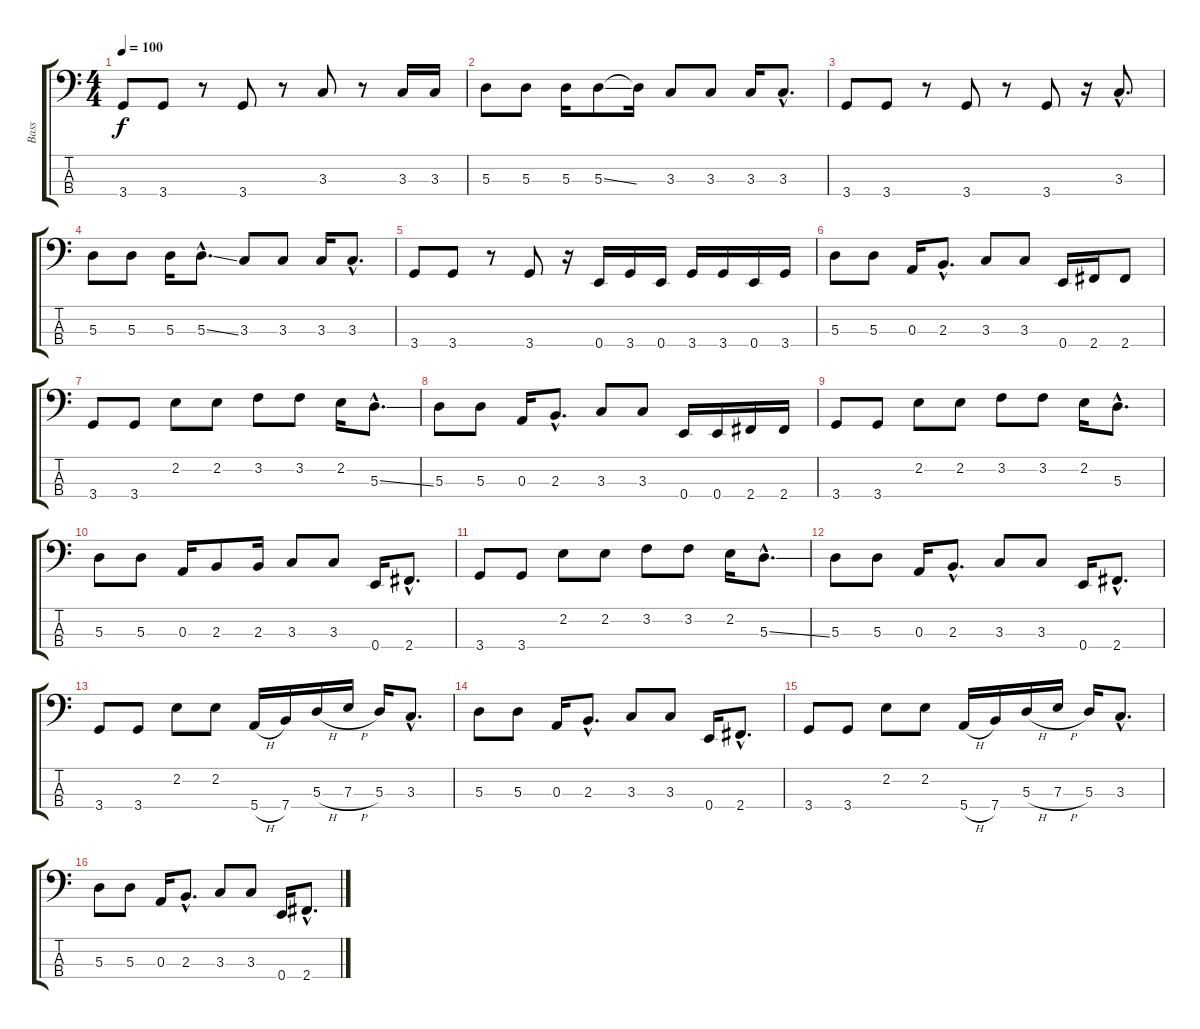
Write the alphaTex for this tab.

\track ("Bass" "Bass") {instrument electricbassfinger}
\staff {score tabs}
\tuning (G2 D2 A1 E1) {hide}
\ts (4 4)
\tempo 100
\clef f4
\ks c
3.4.8{dy f} 3.4.8 r.8 3.4.8 r.8 3.3.8 r.8 3.3.16 3.3.16 |
5.3.8 5.3.8 5.3.16 5.3{ss}.8 5.3{t}.16 3.3.8 3.3.8 3.3.16 3.3{hac}.8{d} |
3.4.8 3.4.8 r.8 3.4.8 r.8 3.4.8 r.16 3.3{hac}.8{d} |
5.3.8 5.3.8 5.3.16 5.3{ss hac}.8{d} 3.3.8 3.3.8 3.3.16 3.3{hac}.8{d} |
3.4.8 3.4.8 r.8 3.4.8 r.16 0.4.16 3.4.16 0.4.16 3.4.16 3.4.16 0.4.16 3.4.16 |
5.3.8 5.3.8 0.3.16 2.3{hac}.8{d} 3.3.8 3.3.8 0.4.16 2.4.16 2.4.8 |
3.4.8 3.4.8 2.2.8 2.2.8 3.2.8 3.2.8 2.2.16 5.3{ss hac}.8{d} |
5.3.8 5.3.8 0.3.16 2.3{hac}.8{d} 3.3.8 3.3.8 0.4.16 0.4.16 2.4.16 2.4.16 |
3.4.8 3.4.8 2.2.8 2.2.8 3.2.8 3.2.8 2.2.16 5.3{hac}.8{d} |
5.3.8 5.3.8 0.3.16 2.3.8 2.3.16 3.3.8 3.3.8 0.4.16 2.4{hac}.8{d} |
3.4.8 3.4.8 2.2.8 2.2.8 3.2.8 3.2.8 2.2.16 5.3{ss hac}.8{d} |
5.3.8 5.3.8 0.3.16 2.3{hac}.8{d} 3.3.8 3.3.8 0.4.16 2.4{hac}.8{d} |
3.4.8 3.4.8 2.2.8 2.2.8 5.4{h}.16 7.4.16 5.3{h}.16 7.3{h}.16 5.3.16 3.3{hac}.8{d} |
5.3.8 5.3.8 0.3.16 2.3{hac}.8{d} 3.3.8 3.3.8 0.4.16 2.4{hac}.8{d} |
3.4.8 3.4.8 2.2.8 2.2.8 5.4{h}.16 7.4.16 5.3{h}.16 7.3{h}.16 5.3.16 3.3{hac}.8{d} |
5.3.8 5.3.8 0.3.16 2.3{hac}.8{d} 3.3.8 3.3.8 0.4.16 2.4{hac}.8{d}
